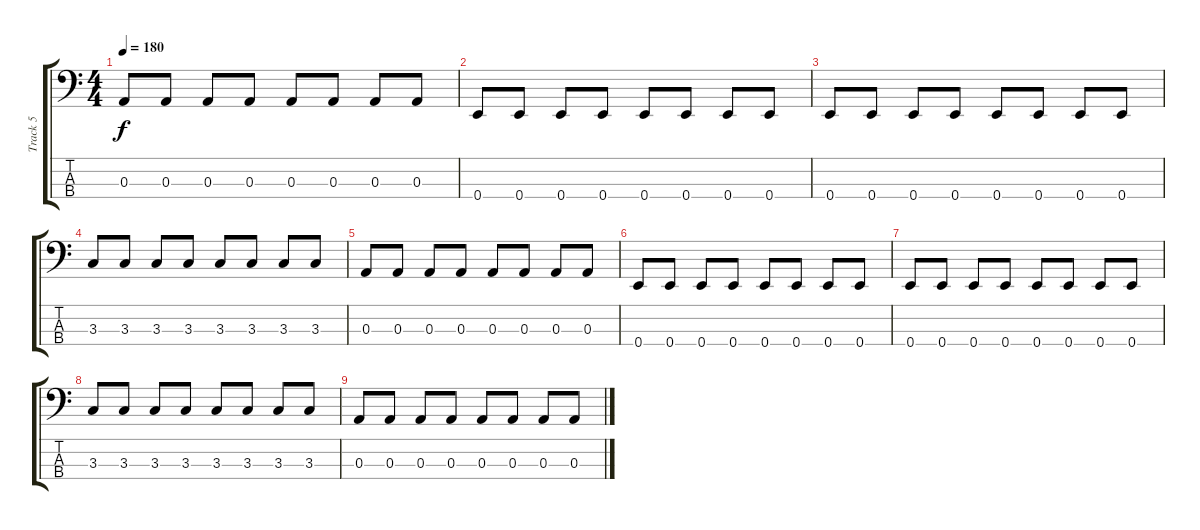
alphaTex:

\track ("Track 5" "Track 5") {instrument electricbassfinger}
\staff {score tabs}
\tuning (G2 D2 A1 E1) {hide}
\ts (4 4)
\tempo 180
\clef f4
\ks c
0.3.8{dy f} 0.3.8 0.3.8 0.3.8 0.3.8 0.3.8 0.3.8 0.3.8 |
0.4.8 0.4.8 0.4.8 0.4.8 0.4.8 0.4.8 0.4.8 0.4.8 |
0.4.8 0.4.8 0.4.8 0.4.8 0.4.8 0.4.8 0.4.8 0.4.8 |
3.3.8 3.3.8 3.3.8 3.3.8 3.3.8 3.3.8 3.3.8 3.3.8 |
0.3.8 0.3.8 0.3.8 0.3.8 0.3.8 0.3.8 0.3.8 0.3.8 |
0.4.8 0.4.8 0.4.8 0.4.8 0.4.8 0.4.8 0.4.8 0.4.8 |
0.4.8 0.4.8 0.4.8 0.4.8 0.4.8 0.4.8 0.4.8 0.4.8 |
3.3.8 3.3.8 3.3.8 3.3.8 3.3.8 3.3.8 3.3.8 3.3.8 |
0.3.8 0.3.8 0.3.8 0.3.8 0.3.8 0.3.8 0.3.8 0.3.8
